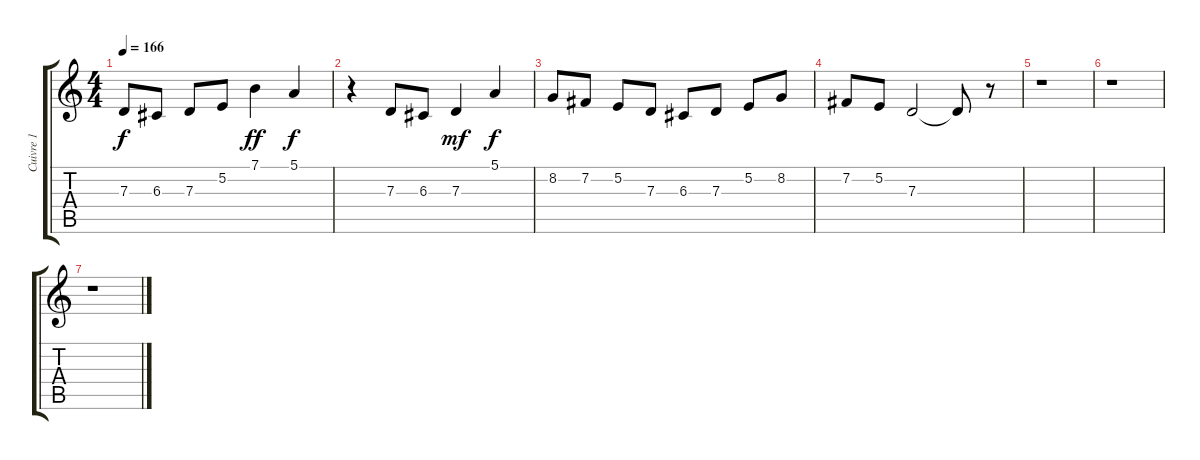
\track ("Cuivre 1" "Cuivre 1") {instrument frenchhorn}
\staff {score tabs}
\tuning (E4 B3 G3 D3 A2 E2) {hide}
\ts (4 4)
\tempo 166
\clef g2
\ks c
7.3.8{dy f} 6.3.8 7.3.8 5.2.8 7.1.4{dy ff} 5.1.4{dy f} |
r.4 7.3.8 6.3.8 7.3.4{dy mf} 5.1.4{dy f} |
8.2.8 7.2.8 5.2.8 7.3.8 6.3.8 7.3.8 5.2.8 8.2.8 |
7.2.8 5.2.8 7.3.2 7.3{t}.8 r.8 |
r.1 |
r.1 |
r.1
